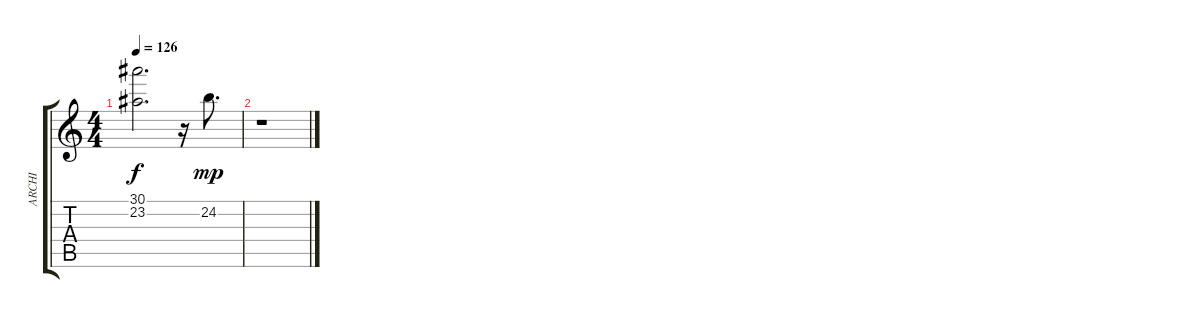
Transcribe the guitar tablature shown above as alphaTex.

\track ("ARCHI" "ARCHI") {instrument stringensemble2}
\staff {score tabs}
\tuning (E4 B3 G3 D3 A2 E2) {hide}
\ts (4 4)
\tempo 126
\clef g2
\ks c
(30.1{t} 23.2{t}).2{d dy f} r.16 24.2.8{d dy mp} |
r.1
